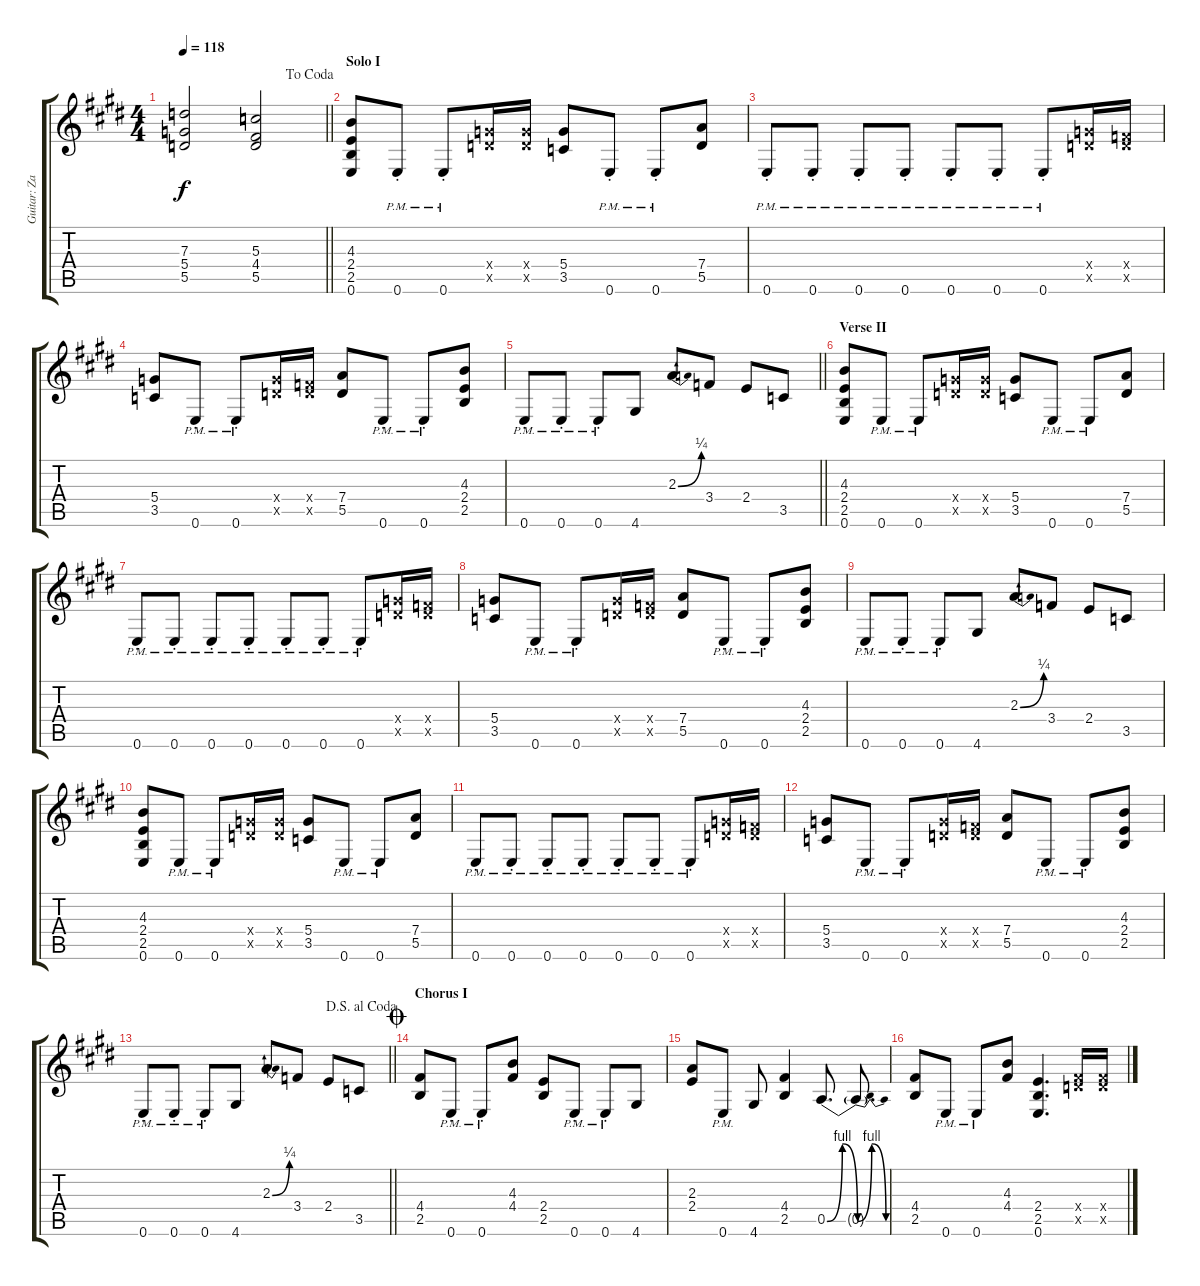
\track ("Guitar: Zakk" "Guitar: Za") {instrument distortionguitar}
\staff {score tabs}
\tuning (E4 B3 G3 D3 A2 E2) {hide}
\ts (4 4)
\jump dacoda
\tempo 118
\clef g2
\barLineRight lightlight
\ks e
(7.3 5.4 5.5).2{dy f} (5.3 4.4 5.5).2 |
\section ("" "Solo I")
(4.3 2.4 2.5 0.6).8{volume 8} 0.6{pm st}.8 0.6{pm st}.8 (5.4{x} 5.5{x}).16 (5.4{x} 5.5{x}).16 (5.4 3.5).8 0.6{pm st}.8 0.6{pm st}.8 (7.4 5.5).8 |
0.6{pm st}.8 0.6{pm st}.8 0.6{pm st}.8 0.6{pm st}.8 0.6{pm st}.8 0.6{pm st}.8 0.6{pm st}.8 (5.4{x} 5.5{x}).16 (3.4{x} 5.5{x}).16 |
(5.4 3.5).8 0.6{pm st}.8 0.6{pm st}.8 (5.4{x} 5.5{x}).16 (3.4{x} 5.5{x}).16 (7.4 5.5).8 0.6{pm st}.8 0.6{pm st}.8 (4.3 2.4 2.5).8 |
\barLineRight lightlight
0.6{pm st}.8 0.6{pm st}.8 0.6{pm st}.8 4.6.8 2.3{be (bend 0 0 60 1)}.8 3.4.8 2.4.8 3.5.8 |
\section ("" "Verse II")
(4.3 2.4 2.5 0.6).8 0.6{pm}.8 0.6{pm}.8 (5.4{x} 5.5{x}).16 (5.4{x} 5.5{x}).16 (5.4 3.5).8 0.6{pm}.8 0.6{pm}.8 (7.4 5.5).8 |
0.6{pm st}.8 0.6{pm st}.8 0.6{pm st}.8 0.6{pm st}.8 0.6{pm st}.8 0.6{pm st}.8 0.6{pm st}.8 (5.4{x} 5.5{x}).16 (3.4{x} 5.5{x}).16 |
(5.4 3.5).8 0.6{pm st}.8 0.6{pm st}.8 (5.4{x} 5.5{x}).16 (3.4{x} 5.5{x}).16 (7.4 5.5).8 0.6{pm st}.8 0.6{pm st}.8 (4.3 2.4 2.5).8 |
0.6{pm st}.8 0.6{pm st}.8 0.6{pm st}.8 4.6.8 2.3{be (bend 0 0 60 1)}.8 3.4.8 2.4.8 3.5.8 |
(4.3 2.4 2.5 0.6).8 0.6{pm}.8 0.6{pm}.8 (5.4{x} 5.5{x}).16 (5.4{x} 5.5{x}).16 (5.4 3.5).8 0.6{pm}.8 0.6{pm}.8 (7.4 5.5).8 |
0.6{pm st}.8 0.6{pm st}.8 0.6{pm st}.8 0.6{pm st}.8 0.6{pm st}.8 0.6{pm st}.8 0.6{pm st}.8 (5.4{x} 5.5{x}).16 (3.4{x} 5.5{x}).16 |
(5.4 3.5).8 0.6{pm st}.8 0.6{pm st}.8 (5.4{x} 5.5{x}).16 (3.4{x} 5.5{x}).16 (7.4 5.5).8 0.6{pm st}.8 0.6{pm st}.8 (4.3 2.4 2.5).8 |
\jump dalsegnoalcoda
\barLineRight lightlight
0.6{pm st}.8 0.6{pm st}.8 0.6{pm st}.8 4.6.8 2.3{be (bend 0 0 60 1)}.8 3.4.8 2.4.8 3.5.8 |
\section ("" "Chorus I")
\jump coda
(4.4 2.5).8 0.6{pm st}.8 0.6{pm st}.8 (4.3 4.4).8 (2.4 2.5).8 0.6{pm st}.8 0.6{pm st}.8 4.6.8 |
(2.3 2.4).8 0.6{pm}.8 4.6.8 (4.4 2.5).4 0.5{be (bendrelease 0 0 10 4 30 4 60 0)}.8{d} 0.5{be (bendrelease 0 0 10 4 30 4 60 0) t}.8{d} |
(4.4 2.5).8 0.6{pm}.8 0.6{pm}.8 (4.3 4.4).8 (2.4 2.5 0.6).4{d} (4.4{x} 5.5{x}).16 (4.4{x} 5.5{x}).16
